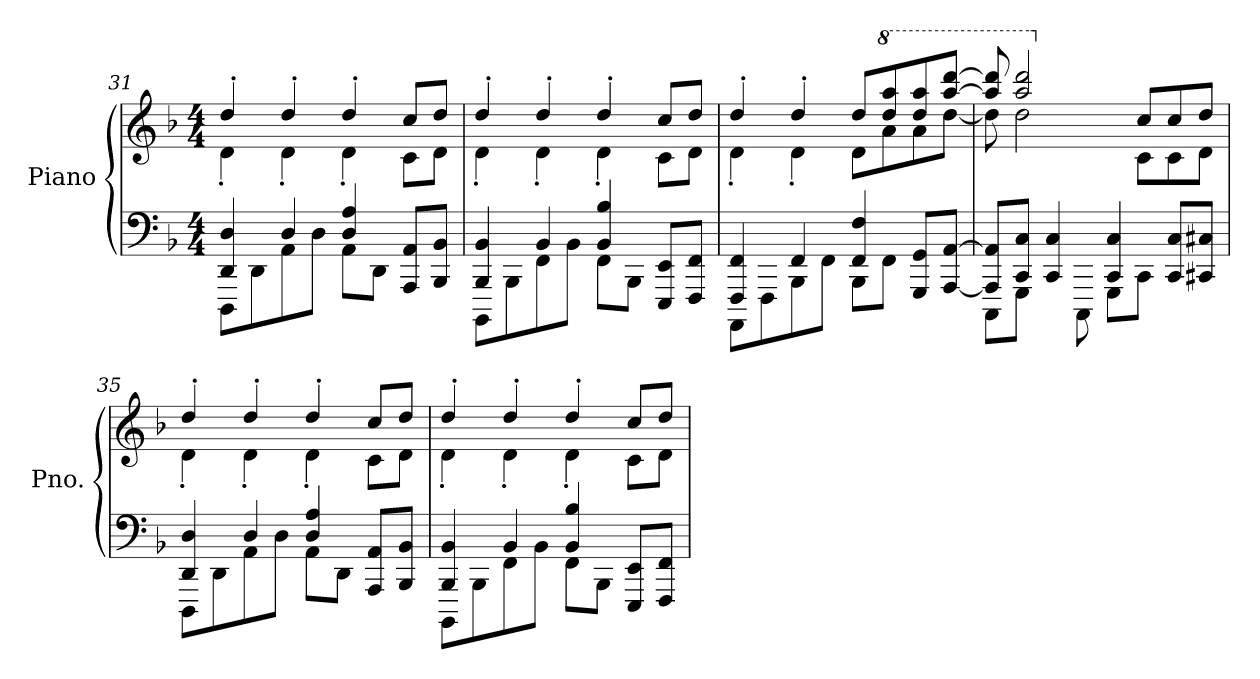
**kern	**kern
*part1	*part1
*staff2	*staff1
*I"Piano	*
*I'Pno.	*
*clefF4	*clefG2
*k[b-]	*k[b-]
*M4/4	*M4/4
=31	=31
*^	*^
4DD/ 4D/	8DDD\L	4dd'/	4d'\
.	8DD\	.	.
4D/	8AA\	4dd'/	4d'\
.	8D\J	.	.
4D/ 4A/	8AA\L	4dd'/	4d'\
.	8DD\J	.	.
8AAA/ 8AA/L	4ryy	8cc/L	8c\L
8BBB-/ 8BB-/J	.	8dd/J	8d\J
=32	=32	=32	=32
4BBB-/ 4BB-/	8BBBB-\L	4dd'/	4d'\
.	8BBB-\	.	.
4BB-/	8FF\	4dd'/	4d'\
.	8BB-\J	.	.
4BB-/ 4B-/	8FF\L	4dd'/	4d'\
.	8BBB-\J	.	.
8EEE/ 8EE/L	4ryy	8cc/L	8c\L
8FFF/ 8FF/J	.	8dd/J	8d\J
!!LO:LB:g=z	!!
=33	=33	=33	=33
4FFF/ 4FF/	8AAAA\L	4dd'/	4d'\
.	8FFF\	.	.
4FF/	8BBB-\	4dd'/	4d'\
.	8FF\J	.	.
4FF/ 4F/	8BBB-\L	8dd/L	8d\L
*	*	*8va	*
.	8FF\J	8ddd/ 8aaa/	8aa\
8GGG/ 8GG/L	4ryy	8ddd/ 8aaa/	8aa\
[8AAA/ [8AA/J	.	[8aaa/ [8dddd/J	[8ddd\J
=34	=34	=34	=34
8AAA/] 8AA/]L	8CCC\L	8aaa/] 8dddd/]	8ddd\]
8CC/ 8C/J	8GGG\J	2aaa/ 2dddd/	2ddd\
4CC/ 4C/	8ryy	.	.
.	8CCC\	.	.
4CC/ 4C/	8GGG\L	.	.
*	*	*X8va	*
.	8CC\J	8cc/L	8c\L
8CC/ 8C/L	4ryy	8cc/	8c\
8CC#X/ 8C#X/J	.	8dd/J	8d\J
=35	=35	=35	=35
4DD/ 4D/	8DDD\L	4dd'/	4d'\
.	8DD\	.	.
4D/	8AA\	4dd'/	4d'\
.	8D\J	.	.
4D/ 4A/	8AA\L	4dd'/	4d'\
.	8DD\J	.	.
8AAA/ 8AA/L	4ryy	8cc/L	8c\L
8BBB-/ 8BB-/J	.	8dd/J	8d\J
=36	=36	=36	=36
4BBB-/ 4BB-/	8BBBB-\L	4dd'/	4d'\
.	8BBB-\	.	.
4BB-/	8FF\	4dd'/	4d'\
.	8BB-\J	.	.
4BB-/ 4B-/	8FF\L	4dd'/	4d'\
.	8BBB-\J	.	.
8EEE/ 8EE/L	4ryy	8cc/L	8c\L
8FFF/ 8FF/J	.	8dd/J	8d\J
*v	*v	*	*
*	*v	*v
=	=
*-	*-
